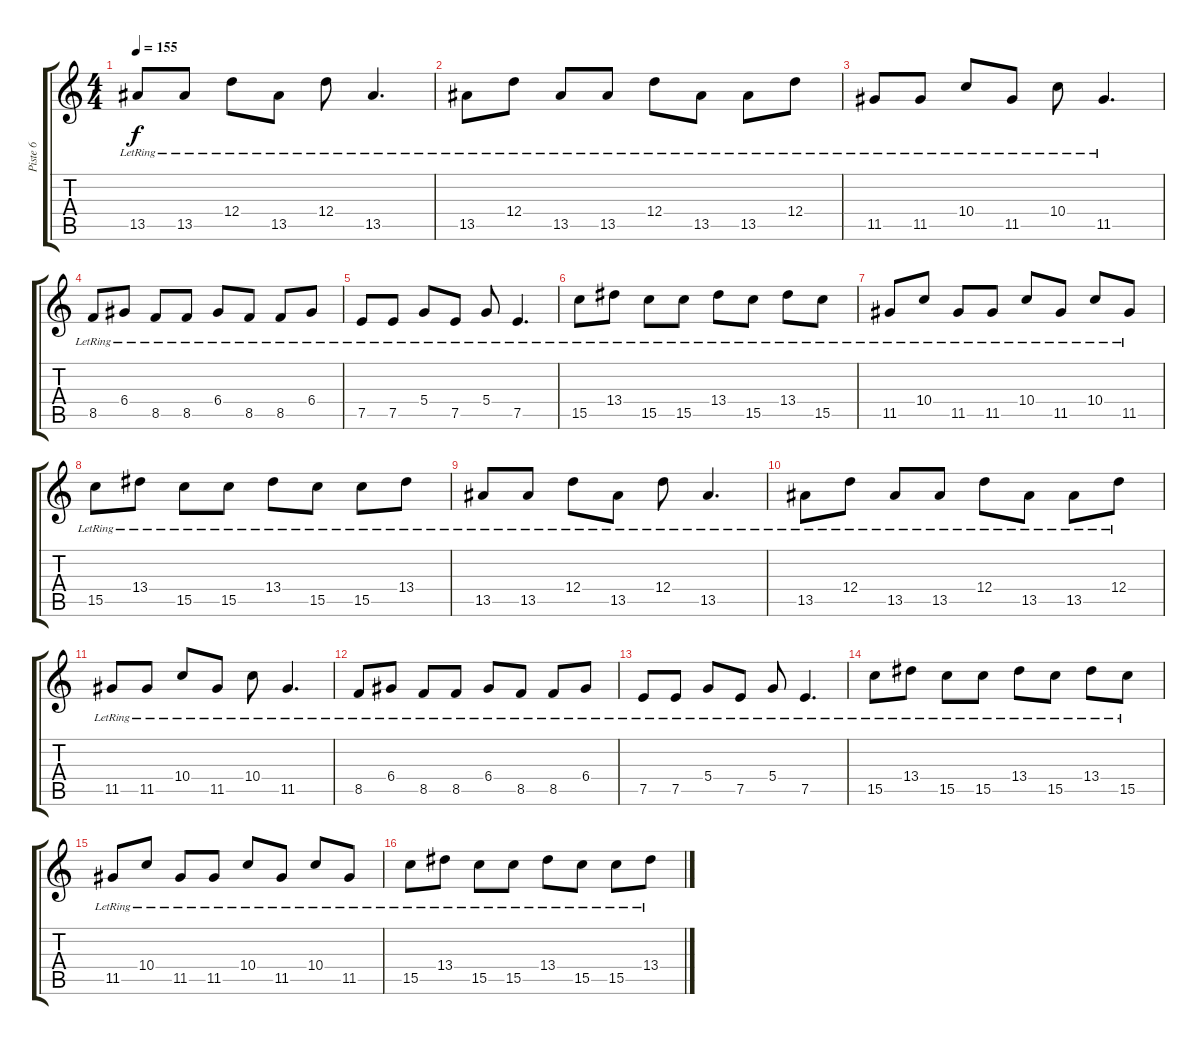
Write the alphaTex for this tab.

\track ("Piste 6" "Piste 6") {instrument acousticguitarsteel}
\staff {score tabs}
\tuning (E4 B3 G3 D3 A2 D2) {hide}
\ts (4 4)
\tempo 155
\clef g2
\ks c
13.5{lr}.8{dy f} 13.5{lr}.8 12.4{lr}.8 13.5{lr}.8 12.4{lr}.8 13.5{lr}.4{d} |
13.5{lr}.8 12.4{lr}.8 13.5{lr}.8 13.5{lr}.8 12.4{lr}.8 13.5{lr}.8 13.5{lr}.8 12.4{lr}.8 |
11.5{lr}.8 11.5{lr}.8 10.4{lr}.8 11.5{lr}.8 10.4{lr}.8 11.5{lr}.4{d} |
8.5{lr}.8 6.4{lr}.8 8.5{lr}.8 8.5{lr}.8 6.4{lr}.8 8.5{lr}.8 8.5{lr}.8 6.4{lr}.8 |
7.5{lr}.8 7.5{lr}.8 5.4{lr}.8 7.5{lr}.8 5.4{lr}.8 7.5{lr}.4{d} |
15.5{lr}.8 13.4{lr}.8 15.5{lr}.8 15.5{lr}.8 13.4{lr}.8 15.5{lr}.8 13.4{lr}.8 15.5{lr}.8 |
11.5{lr}.8 10.4{lr}.8 11.5{lr}.8 11.5{lr}.8 10.4{lr}.8 11.5{lr}.8 10.4{lr}.8 11.5{lr}.8 |
15.5{lr}.8 13.4{lr}.8 15.5{lr}.8 15.5{lr}.8 13.4{lr}.8 15.5{lr}.8 15.5{lr}.8 13.4{lr}.8 |
13.5{lr}.8 13.5{lr}.8 12.4{lr}.8 13.5{lr}.8 12.4{lr}.8 13.5{lr}.4{d} |
13.5{lr}.8 12.4{lr}.8 13.5{lr}.8 13.5{lr}.8 12.4{lr}.8 13.5{lr}.8 13.5{lr}.8 12.4{lr}.8 |
11.5{lr}.8 11.5{lr}.8 10.4{lr}.8 11.5{lr}.8 10.4{lr}.8 11.5{lr}.4{d} |
8.5{lr}.8 6.4{lr}.8 8.5{lr}.8 8.5{lr}.8 6.4{lr}.8 8.5{lr}.8 8.5{lr}.8 6.4{lr}.8 |
7.5{lr}.8 7.5{lr}.8 5.4{lr}.8 7.5{lr}.8 5.4{lr}.8 7.5{lr}.4{d} |
15.5{lr}.8 13.4{lr}.8 15.5{lr}.8 15.5{lr}.8 13.4{lr}.8 15.5{lr}.8 13.4{lr}.8 15.5{lr}.8 |
11.5{lr}.8 10.4{lr}.8 11.5{lr}.8 11.5{lr}.8 10.4{lr}.8 11.5{lr}.8 10.4{lr}.8 11.5{lr}.8 |
15.5{lr}.8 13.4{lr}.8 15.5{lr}.8 15.5{lr}.8 13.4{lr}.8 15.5{lr}.8 15.5{lr}.8 13.4{lr}.8
